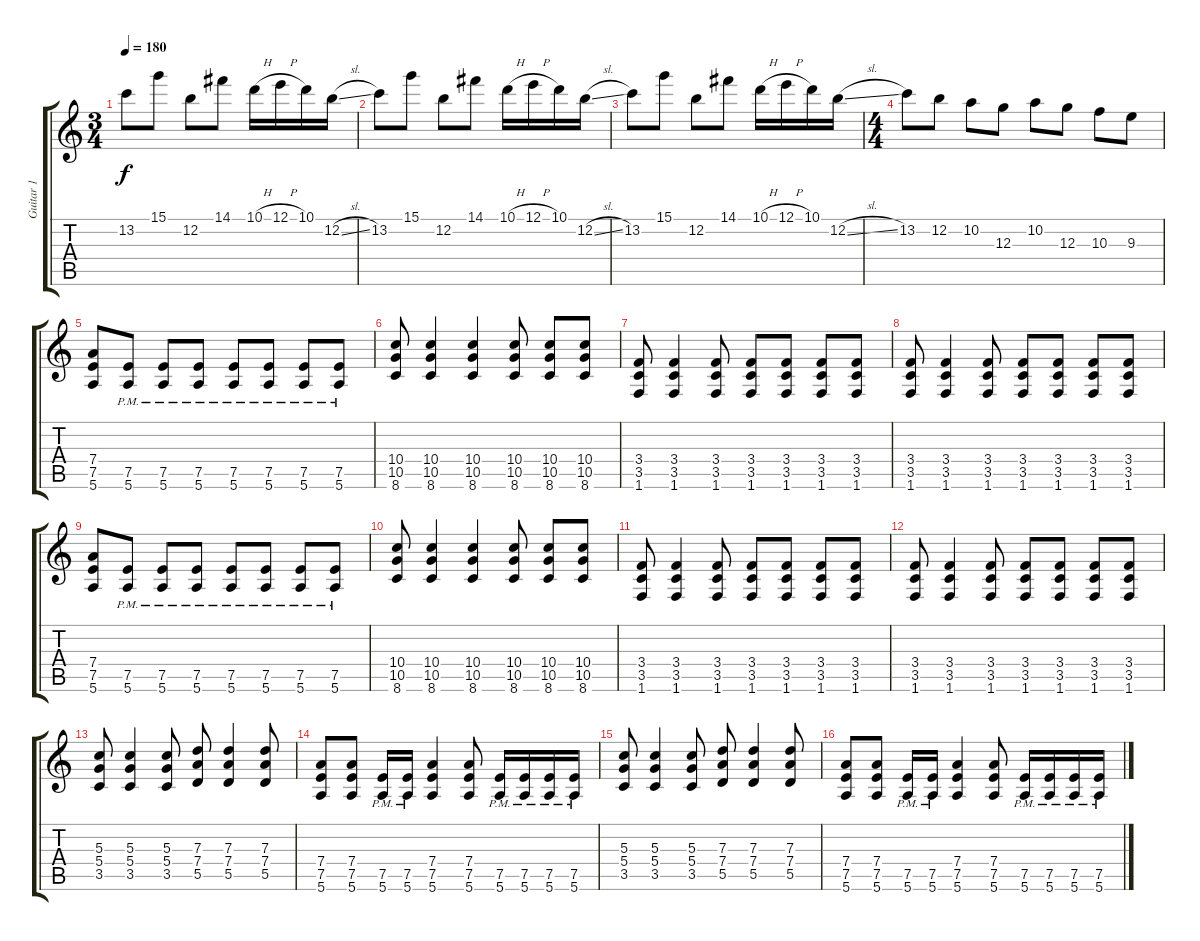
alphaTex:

\track ("Guitar 1" "Guitar 1") {instrument overdrivenguitar}
\staff {score tabs}
\tuning (E4 B3 G3 D3 A2 E2) {hide}
\ts (3 4)
\tempo 180
\clef g2
\ks c
13.2.8{dy f} 15.1.8 12.2.8 14.1.8 10.1{h}.16 12.1{h}.16 10.1.16 12.2{sl}.16 |
13.2.8 15.1.8 12.2.8 14.1.8 10.1{h}.16 12.1{h}.16 10.1.16 12.2{sl}.16 |
13.2.8 15.1.8 12.2.8 14.1.8 10.1{h}.16 12.1{h}.16 10.1.16 12.2{sl}.16 |
\ts (4 4)
13.2.8 12.2.8 10.2.8 12.3.8 10.2.8 12.3.8 10.3.8 9.3.8 |
(7.4 7.5 5.6).8 (7.5{pm} 5.6{pm}).8 (7.5{pm} 5.6{pm}).8 (7.5{pm} 5.6{pm}).8 (7.5{pm} 5.6{pm}).8 (7.5{pm} 5.6{pm}).8 (7.5{pm} 5.6{pm}).8 (7.5{pm} 5.6{pm}).8 |
(10.4 10.5 8.6).8 (10.4 10.5 8.6).4 (10.4 10.5 8.6).4 (10.4 10.5 8.6).8 (10.4 10.5 8.6).8 (10.4 10.5 8.6).8 |
(3.4 3.5 1.6).8 (3.4 3.5 1.6).4 (3.4 3.5 1.6).8 (3.4 3.5 1.6).8 (3.4 3.5 1.6).8 (3.4 3.5 1.6).8 (3.4 3.5 1.6).8 |
(3.4 3.5 1.6).8 (3.4 3.5 1.6).4 (3.4 3.5 1.6).8 (3.4 3.5 1.6).8 (3.4 3.5 1.6).8 (3.4 3.5 1.6).8 (3.4 3.5 1.6).8 |
(7.4 7.5 5.6).8 (7.5{pm} 5.6{pm}).8 (7.5{pm} 5.6{pm}).8 (7.5{pm} 5.6{pm}).8 (7.5{pm} 5.6{pm}).8 (7.5{pm} 5.6{pm}).8 (7.5{pm} 5.6{pm}).8 (7.5{pm} 5.6{pm}).8 |
(10.4 10.5 8.6).8 (10.4 10.5 8.6).4 (10.4 10.5 8.6).4 (10.4 10.5 8.6).8 (10.4 10.5 8.6).8 (10.4 10.5 8.6).8 |
(3.4 3.5 1.6).8 (3.4 3.5 1.6).4 (3.4 3.5 1.6).8 (3.4 3.5 1.6).8 (3.4 3.5 1.6).8 (3.4 3.5 1.6).8 (3.4 3.5 1.6).8 |
(3.4 3.5 1.6).8 (3.4 3.5 1.6).4 (3.4 3.5 1.6).8 (3.4 3.5 1.6).8 (3.4 3.5 1.6).8 (3.4 3.5 1.6).8 (3.4 3.5 1.6).8 |
(5.3 5.4 3.5).8 (5.3 5.4 3.5).4 (5.3 5.4 3.5).8 (7.3 7.4 5.5).8 (7.3 7.4 5.5).4 (7.3 7.4 5.5).8 |
(7.4 7.5 5.6).8 (7.4 7.5 5.6).8 (7.5{pm} 5.6{pm}).16 (7.5{pm} 5.6{pm}).16 (7.4 7.5 5.6).4 (7.4 7.5 5.6).8 (7.5{pm} 5.6{pm}).16 (7.5{pm} 5.6{pm}).16 (7.5{pm} 5.6{pm}).16 (7.5{pm} 5.6{pm}).16 |
(5.3 5.4 3.5).8 (5.3 5.4 3.5).4 (5.3 5.4 3.5).8 (7.3 7.4 5.5).8 (7.3 7.4 5.5).4 (7.3 7.4 5.5).8 |
(7.4 7.5 5.6).8 (7.4 7.5 5.6).8 (7.5{pm} 5.6{pm}).16 (7.5{pm} 5.6{pm}).16 (7.4 7.5 5.6).4 (7.4 7.5 5.6).8 (7.5{pm} 5.6{pm}).16 (7.5{pm} 5.6{pm}).16 (7.5{pm} 5.6{pm}).16 (7.5{pm} 5.6{pm}).16
